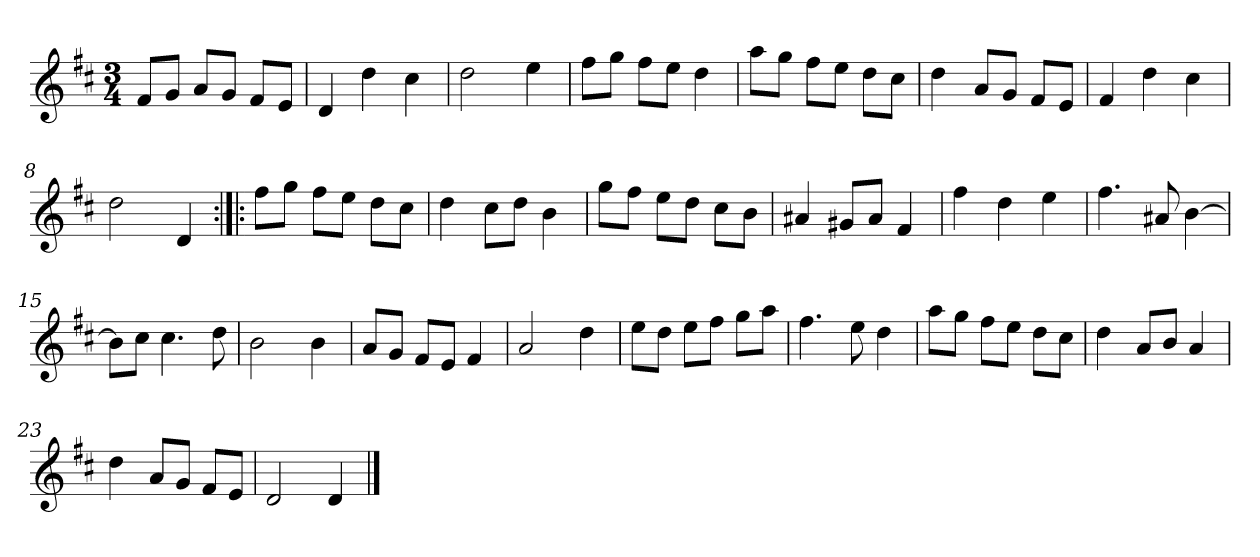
**kern
*part1
*staff1
*clefG2
*k[f#c#]
*D:
*M3/4
*MM120
=1
8f#/L
8g/J
8a/L
8g/J
8f#/L
8e/J
=2
4d
4dd
4cc#
=3
2dd
4ee
=4
8ff#\L
8gg\J
8ff#\L
8ee\J
4dd
=5
8aa\L
8gg\J
8ff#\L
8ee\J
8dd\L
8cc#\J
=6
4dd
8a/L
8g/J
8f#/L
8e/J
=7
4f#
4dd
4cc#
=8
2dd
4d
=9:|!|:
8ff#\L
8gg\J
8ff#\L
8ee\J
8dd\L
8cc#\J
=10
4dd
8cc#\L
8dd\J
4b
=11
8gg\L
8ff#\J
8ee\L
8dd\J
8cc#\L
8b\J
=12
4a#X
8g#X/L
8a#/J
4f#
=13
4ff#
4dd
4ee
=14
4.ff#
8a#X
[4b
=15
8b\L]
8cc#\J
4.cc#
8dd
=16
2b
4b
=17
8a/L
8g/J
8f#/L
8e/J
4f#
=18
2a
4dd
=19
8ee\L
8dd\J
8ee\L
8ff#\J
8gg\L
8aa\J
=20
4.ff#
8ee
4dd
=21
8aa\L
8gg\J
8ff#\L
8ee\J
8dd\L
8cc#\J
=22
4dd
8a/L
8b/J
4a
=23
4dd
8a/L
8g/J
8f#/L
8e/J
=24
2d
4d
==
*-
